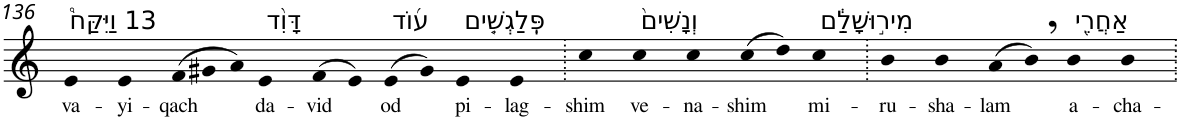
**kern	**text
*part1	*part1
*staff1	*staff1
*I"Piano	*
*I'Pno	*
!!LO:PB:g=z
*clefG2	*
*k[]	*
=136	=136
!LO:TX:a:t=13 וַיִּקַּח֩	!
!	!LO:LY:b
4e	va-
!	!LO:LY:b
4e	-yi-
*Xtuplet	*
!	!LO:LY:b
(>12f	-qach
12g#X	.
12a)	.
!LO:TX:a:t=דָּוִ֨ד	!
!	!LO:LY:b
4e	da-
!	!LO:LY:b
(>8f	-vid
8e)	.
!LO:TX:a:t=ע֜וֹד	!
!	!LO:LY:b
(>8e	od
8g#)	.
!LO:TX:a:t=פִּֽלַגְשִׁ֤ים	!
!	!LO:LY:b
4e	pi-
!	!LO:LY:b
4e	-lag-
=137.	=137.
!	!LO:LY:b
4cc	-shim
!LO:TX:a:t=וְנָשִׁים֙	!
!	!LO:LY:b
4cc	ve-
!	!LO:LY:b
4cc	-na-
!	!LO:LY:b
(>8cc	-shim
8dd)	.
!LO:TX:a:t=מִיר֣וּשָׁלִַ֔ם	!
!	!LO:LY:b
4cc	mi-
=138.	=138.
!	!LO:LY:b
4b	-ru-
!	!LO:LY:b
4b	-sha-
!	!LO:LY:b
(>8a	-lam
8b,)	.
!LO:TX:a:t=אַחֲרֵ֖י	!
!	!LO:LY:b
4b	a-
!	!LO:LY:b
4b	-cha-
=.	=.
*-	*-
